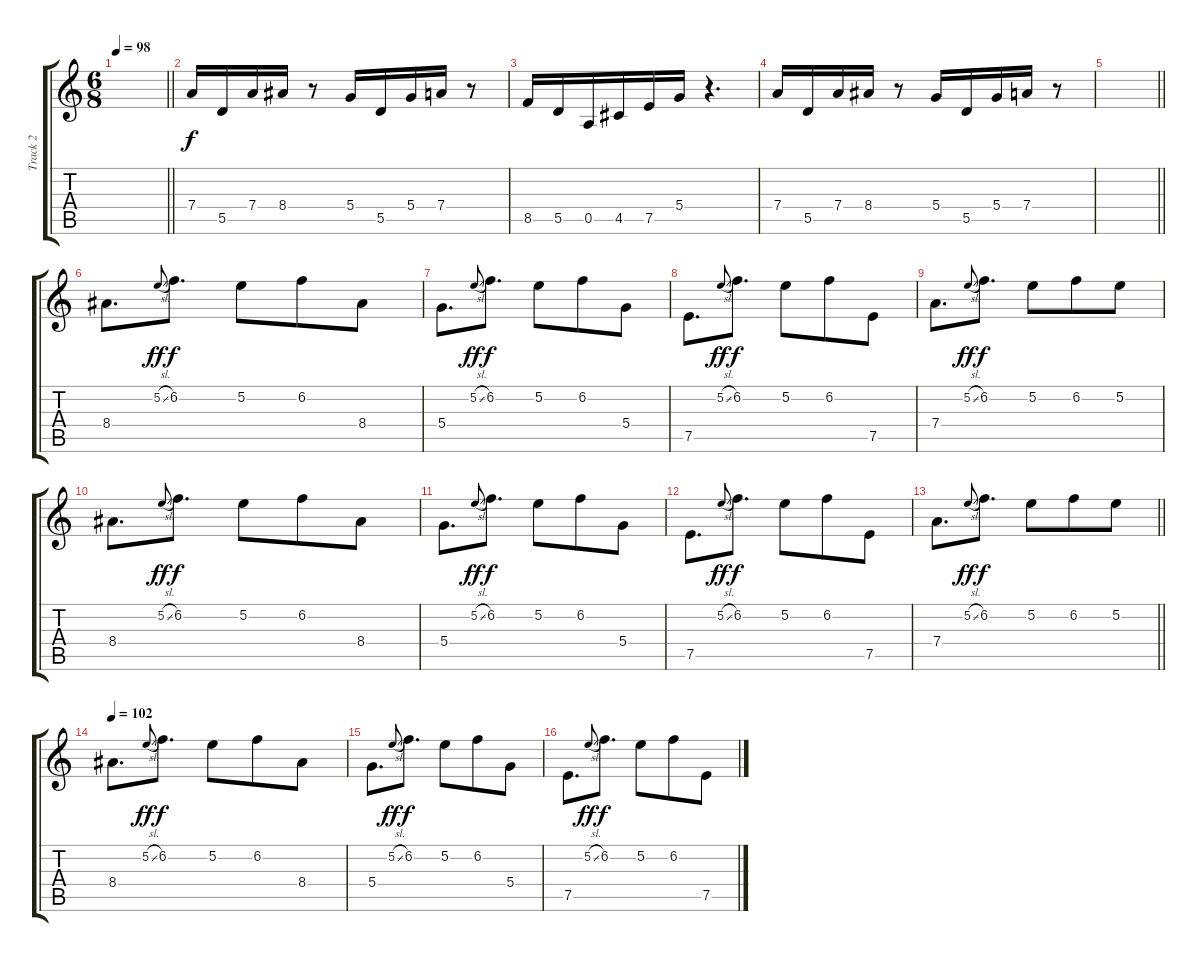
\track ("Track 2" "Track 2") {instrument distortionguitar}
\staff {score tabs}
\tuning (E4 B3 G3 D3 A2 D2) {hide}
\ts (6 8)
\tempo 98
\clef g2
\barLineRight lightlight
\ks c
|
7.4.16 5.5.16 7.4.16 8.4.16 r.8 5.4.16 5.5.16 5.4.16 7.4.16 r.8 |
8.5.16 5.5.16 0.5.16 4.5.16 7.5.16 5.4.16 r.4{d} |
7.4.16 5.5.16 7.4.16 8.4.16 r.8 5.4.16 5.5.16 5.4.16 7.4.16 r.8 |
\barLineRight lightlight
|
8.4.8{d} 5.2{sl}.8{gr onbeat dy ff} 6.2.8{d dy f} 5.2.8 6.2.8 8.4.8 |
5.4.8{d} 5.2{sl}.8{gr onbeat dy ff} 6.2.8{d dy f} 5.2.8 6.2.8 5.4.8 |
7.5.8{d} 5.2{sl}.8{gr onbeat dy ff} 6.2.8{d dy f} 5.2.8 6.2.8 7.5.8 |
7.4.8{d} 5.2{sl}.8{gr onbeat dy ff} 6.2.8{d dy f} 5.2.8 6.2.8 5.2.8 |
8.4.8{d} 5.2{sl}.8{gr onbeat dy ff} 6.2.8{d dy f} 5.2.8 6.2.8 8.4.8 |
5.4.8{d} 5.2{sl}.8{gr onbeat dy ff} 6.2.8{d dy f} 5.2.8 6.2.8 5.4.8 |
7.5.8{d} 5.2{sl}.8{gr onbeat dy ff} 6.2.8{d dy f} 5.2.8 6.2.8 7.5.8 |
\barLineRight lightlight
7.4.8{d} 5.2{sl}.8{gr onbeat dy ff} 6.2.8{d dy f} 5.2.8 6.2.8 5.2.8 |
\tempo 102
8.4.8{d} 5.2{sl}.8{gr onbeat dy ff} 6.2.8{d dy f} 5.2.8 6.2.8 8.4.8 |
5.4.8{d} 5.2{sl}.8{gr onbeat dy ff} 6.2.8{d dy f} 5.2.8 6.2.8 5.4.8 |
7.5.8{d} 5.2{sl}.8{gr onbeat dy ff} 6.2.8{d dy f} 5.2.8 6.2.8 7.5.8
